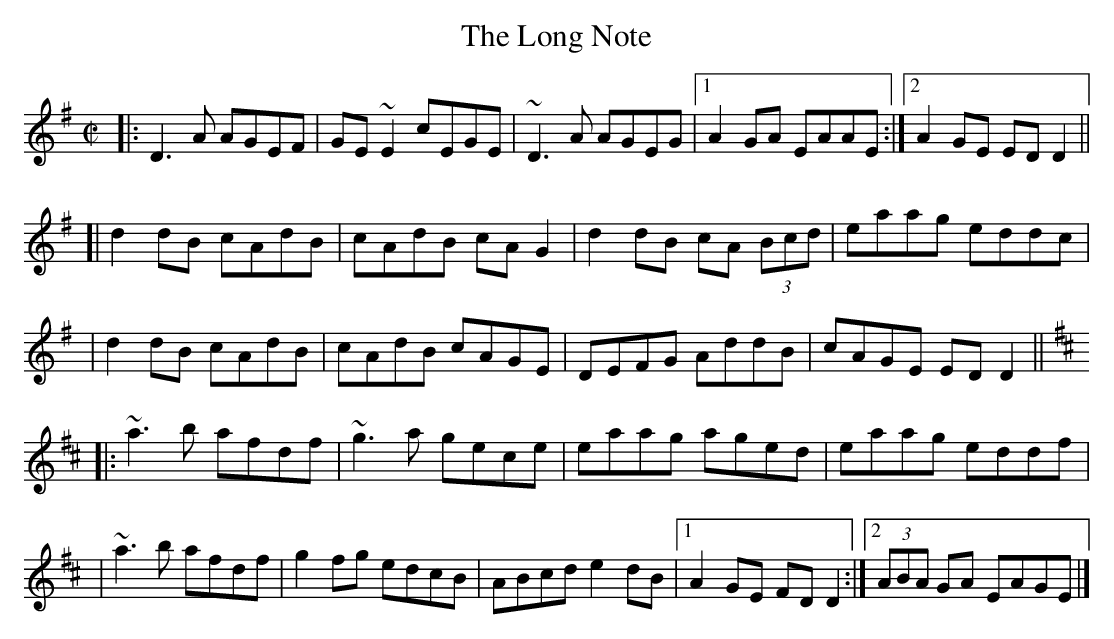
X:1
T:Long Note, The
M:C|
K:Dmix
|: D3A  AGEF | GE~E2 cEGE | ~D3A  AGEG     |1 A2GA EAAE :|2 A2GE EDD2 ||
[| d2dB cAdB | cAdB  cAG2 | d2dB  cA (3Bcd |  eaag eddc  |
|  d2dB cAdB | cAdB  cAGE | DEFG  AddB     |  cAGE EDD2 ||[K:D]
|: ~a3b afdf | ~g3a  gece | eaag  aged     |  eaag eddf  |
|  ~a3b afdf | g2fg  edcB | ABcd  e2dB     |1 A2GE FDD2 :|2 (3ABA GA EAGE |]
